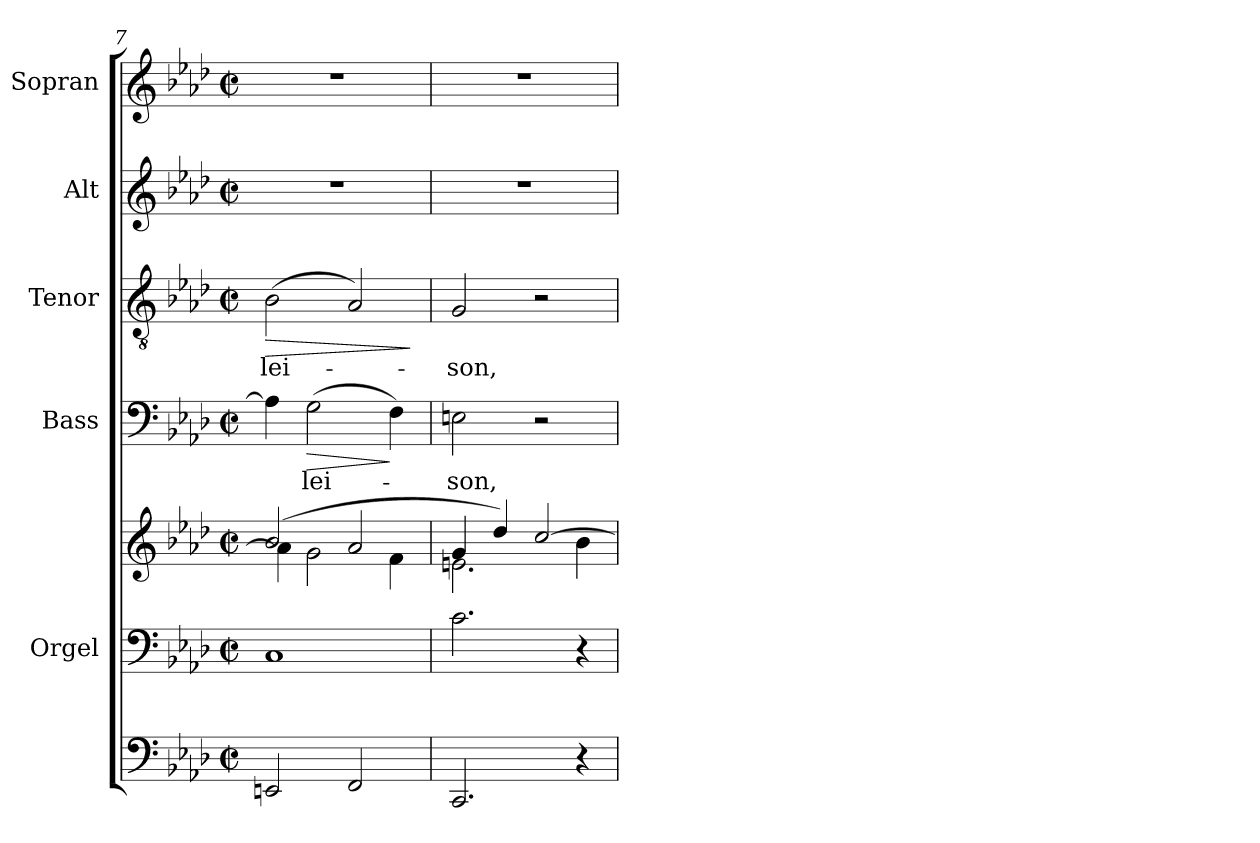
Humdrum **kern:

**kern	**kern	**kern	**kern	**text	**dynam	**kern	**text	**dynam	**kern	**kern
*part6	*part5	*part5	*part4	*part4	*part4	*part3	*part3	*part3	*part2	*part1
*staff7	*staff6	*staff5	*staff4	*staff4	*staff4	*staff3	*staff3	*staff3	*staff2	*staff1
*	*I"Orgel	*	*I"Bass	*	*	*I"Tenor	*	*	*I"Alt	*I"Sopran
*	*I'Org.	*	*I'B	*	*	*I'T	*	*	*I'A	*I'S
!!LO:PB:g=z
*clefF4	*clefF4	*clefG2	*clefF4	*	*	*clefGv2	*	*	*clefG2	*clefG2
*ITrd7c12	*	*	*	*	*	*	*	*	*	*
*k[b-e-a-d-]	*k[b-e-a-d-]	*k[b-e-a-d-]	*k[b-e-a-d-]	*	*	*k[b-e-a-d-]	*	*	*k[b-e-a-d-]	*k[b-e-a-d-]
*A-:	*A-:	*A-:	*A-:	*	*	*A-:	*	*	*A-:	*A-:
*M2/2	*M2/2	*M2/2	*M2/2	*	*	*M2/2	*	*	*M2/2	*M2/2
*met(c|)	*met(c|)	*met(c|)	*met(c|)	*	*	*met(c|)	*	*	*met(c|)	*met(c|)
=7	=7	=7	=7	=7	=7	=7	=7	=7	=7	=7
*	*	*^	*	*	*	*	*	*	*	*
!	!	!	!	!	!	!	!	!LO:LY:b	!LO:HP:b	!	!
2EEEn/	1C	(2b-/	4a-\]	4A-\]	.	.	(>2B-\	-lei-	>	1r	1r
!	!	!	!	!	!LO:LY:b	!LO:HP:b	!	!	!	!	!
.	.	.	2g\	(>2G\	-lei-	>	.	.	.	.	.
2FFF/	.	2a-/	.	.	.	.	2A-/)	.	.	.	.
.	.	.	4f\	4F\)	.	]	.	.	.	.	.
*	*	*v	*v	*	*	*	*	*	*	*	*
.	.	.	.	.	.	.	.	]	.	.
=8	=8	=8	=8	=8	=8	=8	=8	=8	=8	=8
*	*	*^	*	*	*	*	*	*	*	*
!	!	!	!	!	!LO:LY:b	!	!	!LO:LY:b	!	!	!
2.CCC/	2.c\	4g/	2.en\	2En\	-son,	.	2G/	-son,	.	1r	1r
.	.	4dd-/)	.	.	.	.	.	.	.	.	.
.	.	[>2cc/	.	2r	.	.	2r	.	.	.	.
4r	4r	.	4b-\	.	.	.	.	.	.	.	.
*	*	*v	*v	*	*	*	*	*	*	*	*
=	=	=	=	=	=	=	=	=	=	=
*-	*-	*-	*-	*-	*-	*-	*-	*-	*-	*-
